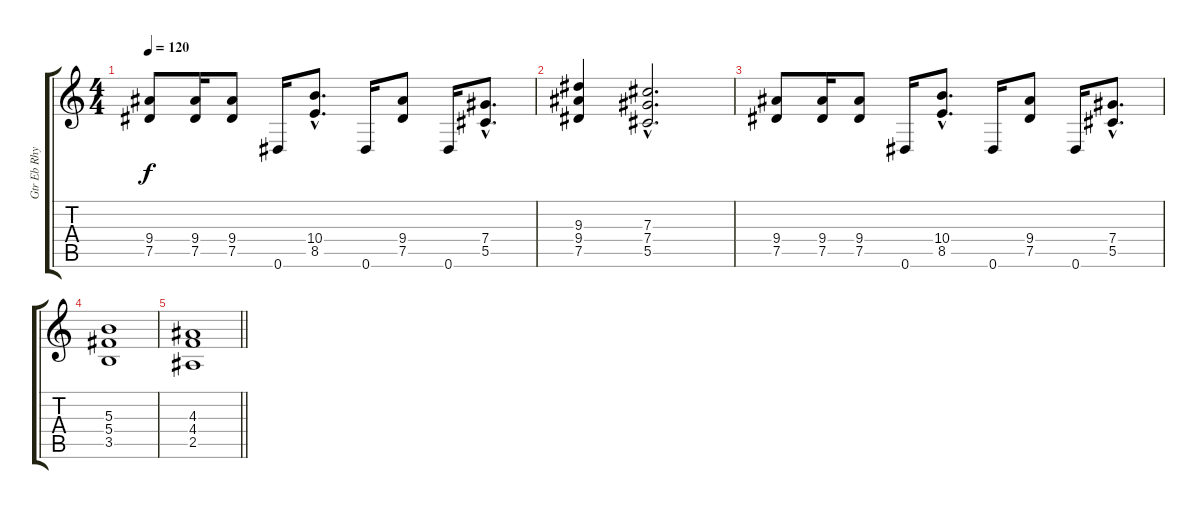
\track ("Gtr Eb Rhy I" "Gtr Eb Rhy") {instrument distortionguitar}
\staff {score tabs}
\tuning (Eb4 Bb3 Gb3 Db3 Ab2 Eb2) {hide}
\ts (4 4)
\tempo 120
\clef g2
\ks c
(9.4 7.5).8{dy f} (9.4 7.5).16 (9.4 7.5).8 0.6.16 (10.4{hac} 8.5{hac}).8{d} 0.6.16 (9.4 7.5).8 0.6.16 (7.4{hac} 5.5{hac}).8{d} |
(9.3 9.4 7.5).4 (7.3{hac} 7.4{hac} 5.5{hac}).2{d} |
(9.4 7.5).8 (9.4 7.5).16 (9.4 7.5).8 0.6.16 (10.4{hac} 8.5{hac}).8{d} 0.6.16 (9.4 7.5).8 0.6.16 (7.4{hac} 5.5{hac}).8{d} |
(5.3 5.4 3.5).1 |
\barLineRight lightlight
(4.3 4.4 2.5).1
